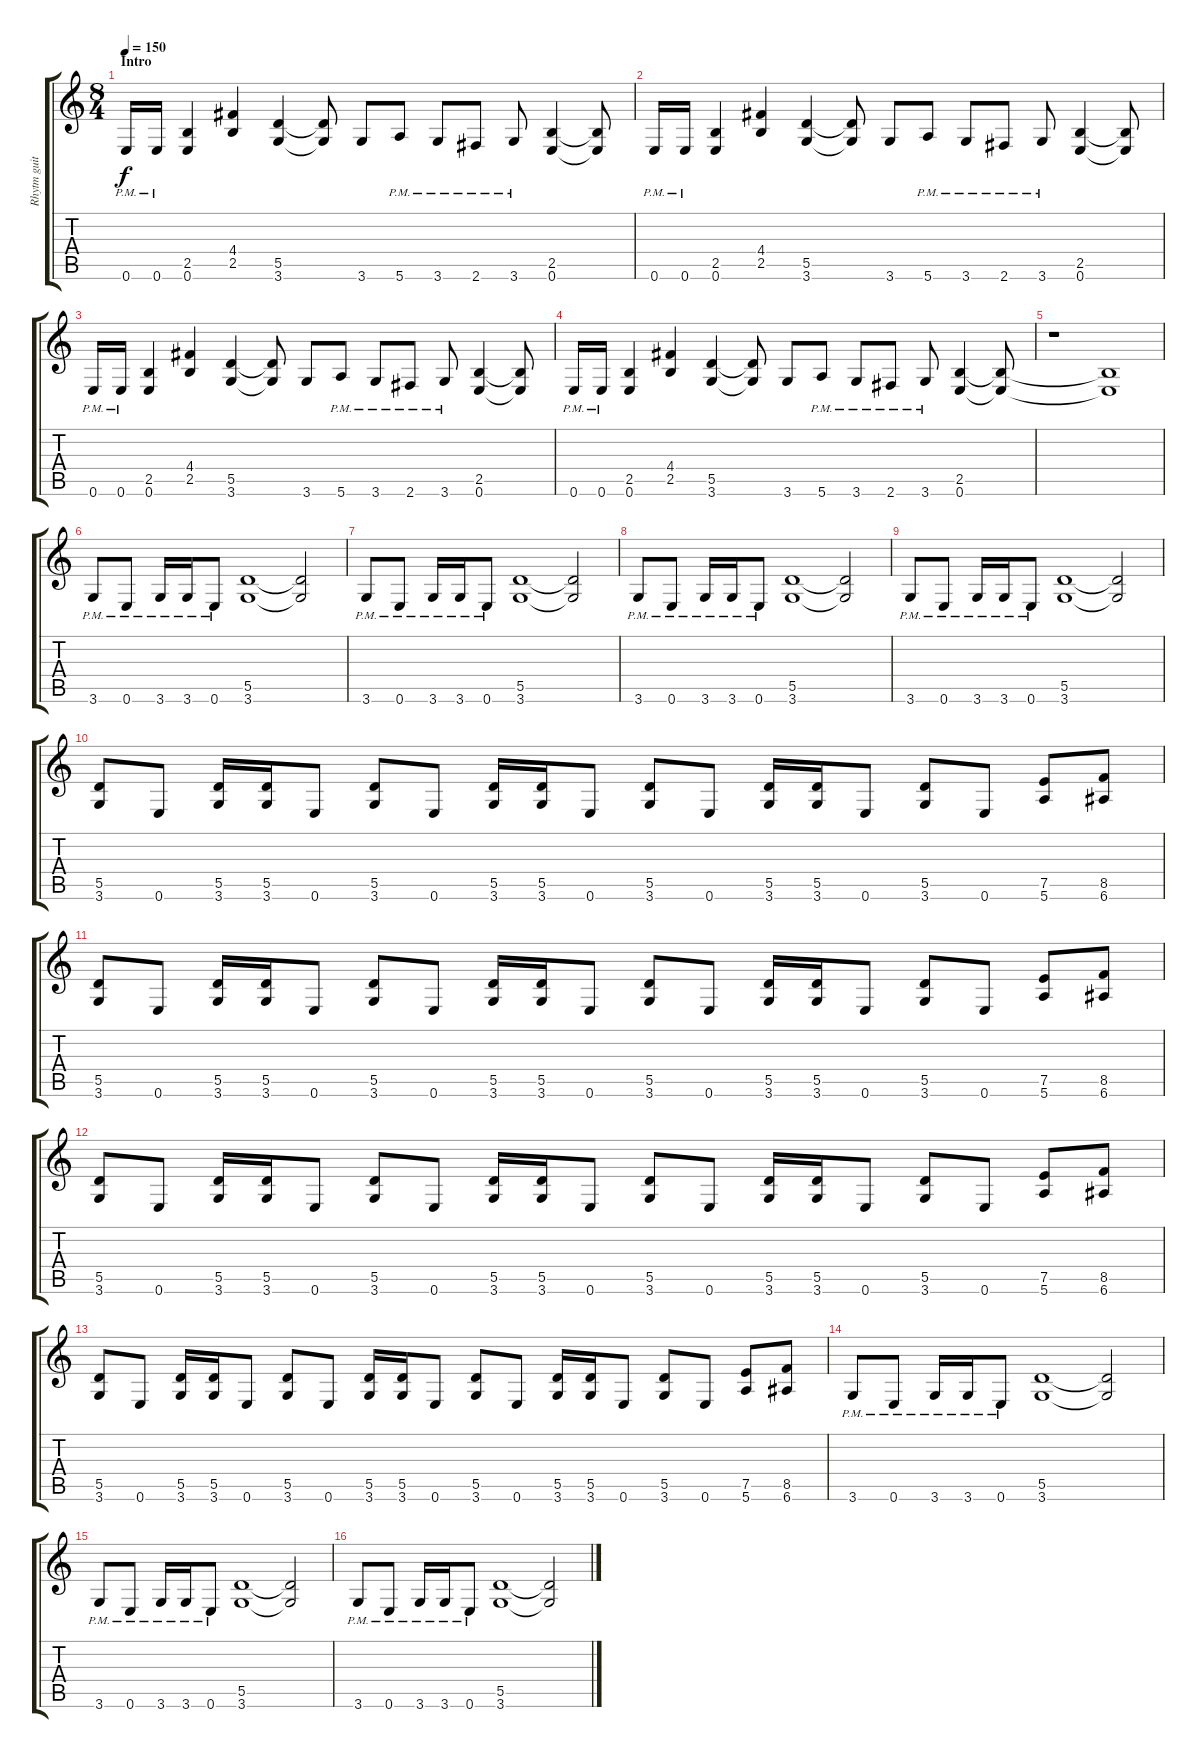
\track ("Rhytm guitar2" "Rhytm guit") {instrument distortionguitar}
\staff {score tabs}
\tuning (E4 B3 G3 D3 A2 E2) {hide}
\ts (8 4)
\section ("" "Intro")
\tempo 150
\clef g2
\ks c
0.6{pm}.16{dy f instrument distortionguitar} 0.6{pm}.16 (2.5 0.6).4 (4.4 2.5).4 (5.5 3.6).4 (5.5{t} 3.6{t}).8 3.6.8 5.6{pm}.8 3.6{pm}.8 2.6{pm}.8 3.6{pm}.8 (2.5 0.6).4 (2.5{t} 0.6{t}).8 |
0.6{pm}.16 0.6{pm}.16 (2.5 0.6).4 (4.4 2.5).4 (5.5 3.6).4 (5.5{t} 3.6{t}).8 3.6.8 5.6{pm}.8 3.6{pm}.8 2.6{pm}.8 3.6{pm}.8 (2.5 0.6).4 (2.5{t} 0.6{t}).8 |
0.6{pm}.16 0.6{pm}.16 (2.5 0.6).4 (4.4 2.5).4 (5.5 3.6).4 (5.5{t} 3.6{t}).8 3.6.8 5.6{pm}.8 3.6{pm}.8 2.6{pm}.8 3.6{pm}.8 (2.5 0.6).4 (2.5{t} 0.6{t}).8 |
0.6{pm}.16 0.6{pm}.16 (2.5 0.6).4 (4.4 2.5).4 (5.5 3.6).4 (5.5{t} 3.6{t}).8 3.6.8 5.6{pm}.8 3.6{pm}.8 2.6{pm}.8 3.6{pm}.8 (2.5 0.6).4 (2.5{t} 0.6{t}).8 |
r.1 (2.5{t} 0.6{t}).1 |
3.6{pm}.8 0.6{pm}.8 3.6{pm}.16 3.6{pm}.16 0.6{pm}.8 (5.5 3.6).1 (5.5{t} 3.6{t}).2 |
3.6{pm}.8 0.6{pm}.8 3.6{pm}.16 3.6{pm}.16 0.6{pm}.8 (5.5 3.6).1 (5.5{t} 3.6{t}).2 |
3.6{pm}.8 0.6{pm}.8 3.6{pm}.16 3.6{pm}.16 0.6{pm}.8 (5.5 3.6).1 (5.5{t} 3.6{t}).2 |
3.6{pm}.8 0.6{pm}.8 3.6{pm}.16 3.6{pm}.16 0.6{pm}.8 (5.5 3.6).1 (5.5{t} 3.6{t}).2 |
(5.5 3.6).8 0.6.8 (5.5 3.6).16 (5.5 3.6).16 0.6.8 (5.5 3.6).8 0.6.8 (5.5 3.6).16 (5.5 3.6).16 0.6.8 (5.5 3.6).8 0.6.8 (5.5 3.6).16 (5.5 3.6).16 0.6.8 (5.5 3.6).8 0.6.8 (7.5 5.6).8 (8.5 6.6).8 |
(5.5 3.6).8 0.6.8 (5.5 3.6).16 (5.5 3.6).16 0.6.8 (5.5 3.6).8 0.6.8 (5.5 3.6).16 (5.5 3.6).16 0.6.8 (5.5 3.6).8 0.6.8 (5.5 3.6).16 (5.5 3.6).16 0.6.8 (5.5 3.6).8 0.6.8 (7.5 5.6).8 (8.5 6.6).8 |
(5.5 3.6).8 0.6.8 (5.5 3.6).16 (5.5 3.6).16 0.6.8 (5.5 3.6).8 0.6.8 (5.5 3.6).16 (5.5 3.6).16 0.6.8 (5.5 3.6).8 0.6.8 (5.5 3.6).16 (5.5 3.6).16 0.6.8 (5.5 3.6).8 0.6.8 (7.5 5.6).8 (8.5 6.6).8 |
(5.5 3.6).8 0.6.8 (5.5 3.6).16 (5.5 3.6).16 0.6.8 (5.5 3.6).8 0.6.8 (5.5 3.6).16 (5.5 3.6).16 0.6.8 (5.5 3.6).8 0.6.8 (5.5 3.6).16 (5.5 3.6).16 0.6.8 (5.5 3.6).8 0.6.8 (7.5 5.6).8 (8.5 6.6).8 |
3.6{pm}.8 0.6{pm}.8 3.6{pm}.16 3.6{pm}.16 0.6{pm}.8 (5.5 3.6).1 (5.5{t} 3.6{t}).2 |
3.6{pm}.8 0.6{pm}.8 3.6{pm}.16 3.6{pm}.16 0.6{pm}.8 (5.5 3.6).1 (5.5{t} 3.6{t}).2 |
3.6{pm}.8 0.6{pm}.8 3.6{pm}.16 3.6{pm}.16 0.6{pm}.8 (5.5 3.6).1 (5.5{t} 3.6{t}).2
